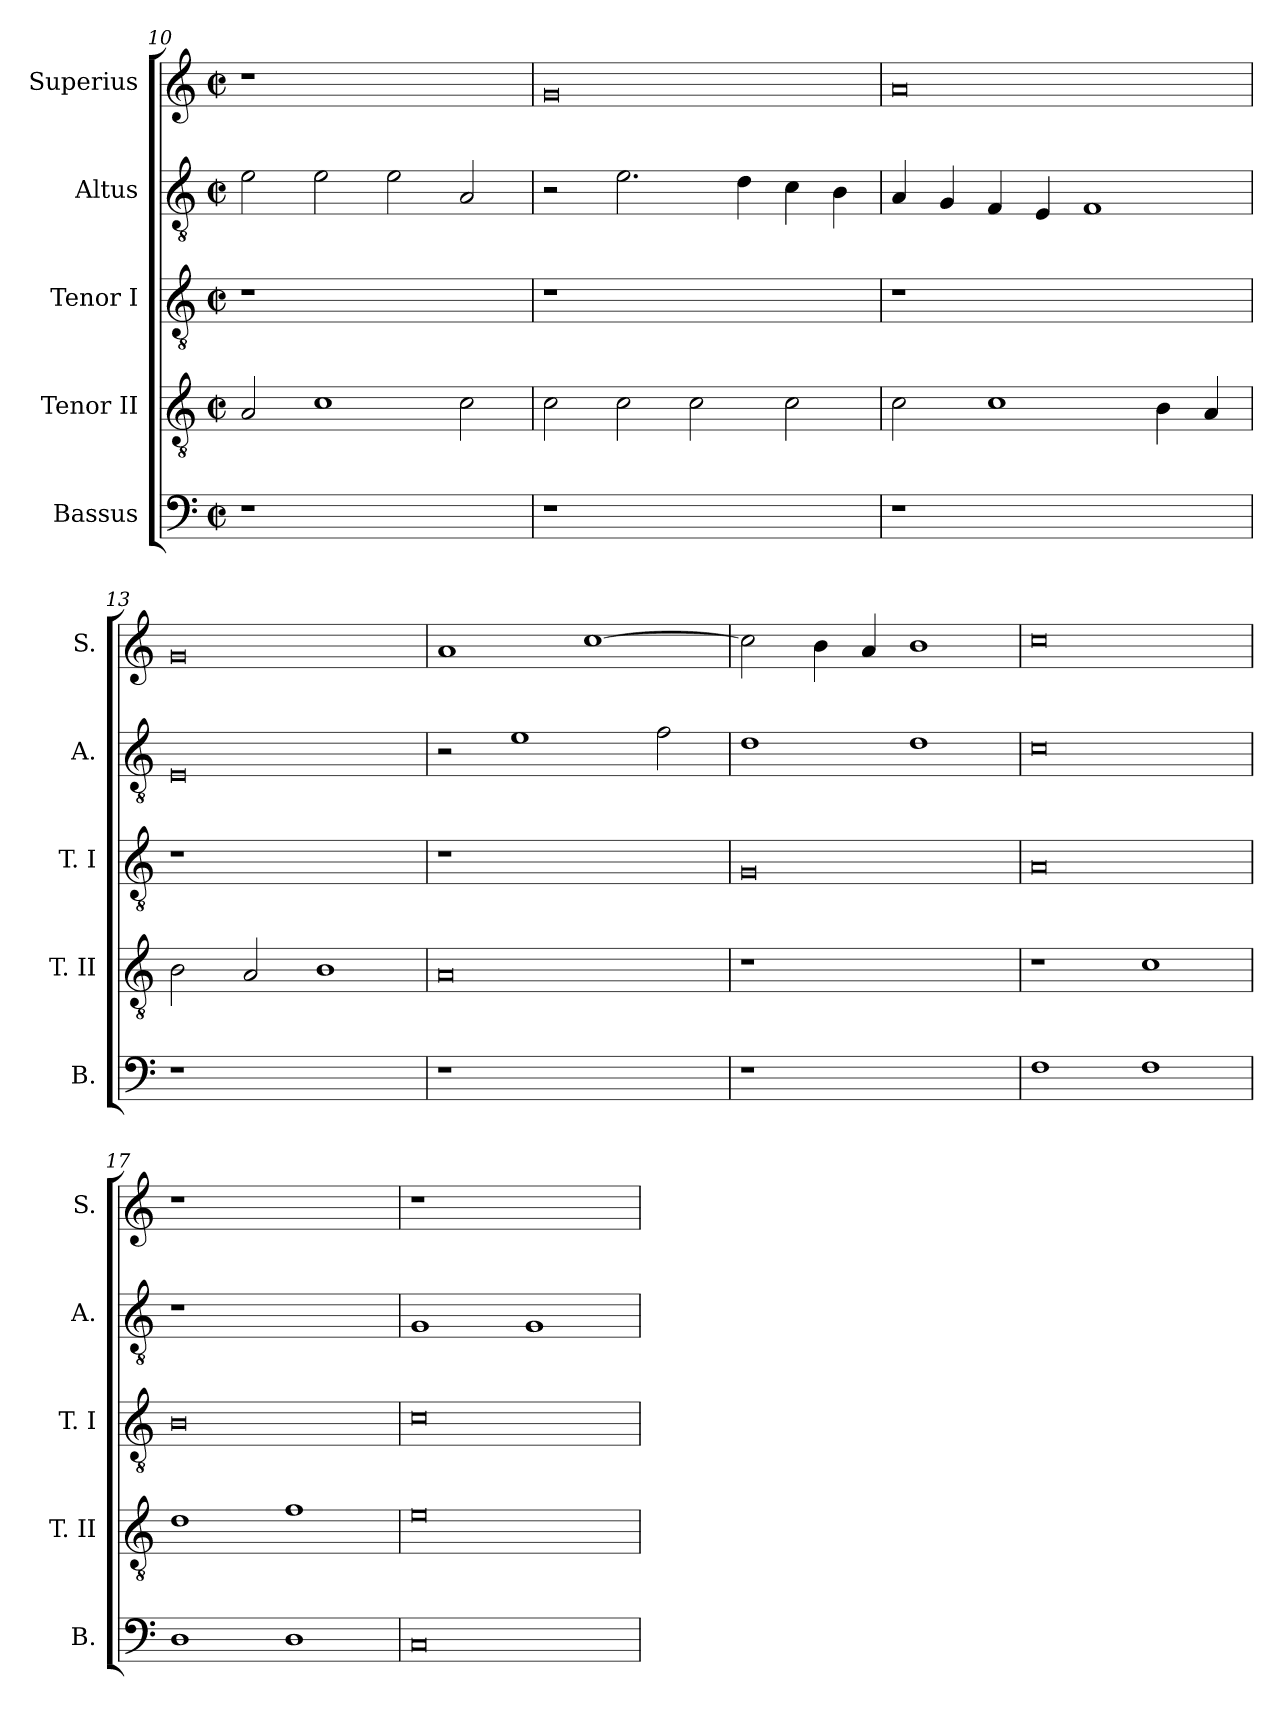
**kern	**kern	**kern	**kern	**kern
*part5	*part4	*part3	*part2	*part1
*staff5	*staff4	*staff3	*staff2	*staff1
*I"Bassus	*I"Tenor II	*I"Tenor I	*I"Altus	*I"Superius
*I'B.	*I'T. II	*I'T. I	*I'A.	*I'S.
*clefF4	*clefGv2	*clefGv2	*clefGv2	*clefG2
*	*ITrd7c12	*ITrd7c12	*ITrd7c12	*
*k[]	*k[]	*k[]	*k[]	*k[]
*C:	*C:	*C:	*C:	*C:
*M2/2	*M2/2	*M2/2	*M2/2	*M2/2
*met(c|)	*met(c|)	*met(c|)	*met(c|)	*met(c|)
=10	=10	=10	=10	=10
!LO:N:vis=1	!	!LO:N:vis=1	!	!LO:N:vis=1
1r	2AAi/	1r	2Ei\	1r
.	1Ci	.	2Ei\	.
1ryy	.	1ryy	2Ei\	1ryy
.	2Ci\	.	2AAi/	.
=11	=11	=11	=11	=11
!LO:N:vis=1	!	!LO:N:vis=1	!	!
1r	2Ci\	1r	2r	0gi
.	2Ci\	.	2.Ei\	.
1ryy	2Ci\	1ryy	.	.
.	.	.	4Di\	.
.	2Ci\	.	4Ci\	.
.	.	.	4BBi\	.
!!LO:PB:g=z
=12	=12	=12	=12	=12
!LO:N:vis=1	!	!LO:N:vis=1	!	!
1r	2Ci\	1r	4AAi/	0ai
.	.	.	4GGi/	.
.	1Ci	.	4FFi/	.
.	.	.	4EEi/	.
1ryy	.	1ryy	1FFi	.
.	4BBi\	.	.	.
.	4AAi/	.	.	.
=13	=13	=13	=13	=13
!LO:N:vis=1	!	!LO:N:vis=1	!	!
1r	2BBi\	1r	0EEi	0gi
.	2AAi/	.	.	.
1ryy	1BBi	1ryy	.	.
=14	=14	=14	=14	=14
!LO:N:vis=1	!	!LO:N:vis=1	!	!
1r	0AAi	1r	2r	1ai
.	.	.	1Ei	.
1ryy	.	1ryy	.	[>1cci
.	.	.	2Fi\	.
=15	=15	=15	=15	=15
!LO:N:vis=1	!LO:N:vis=1	!	!	!
1r	1r	0GGi	1Di	2cci\]
.	.	.	.	4bi\
.	.	.	.	4ai/
1ryy	1ryy	.	1Di	1bi
=16	=16	=16	=16	=16
1Fi	1r	0AAi	0Ci	0cci
1Fi	1Ci	.	.	.
=17	=17	=17	=17	=17
!	!	!	!LO:N:vis=1	!LO:N:vis=1
1Di	1Di	0BBi	1r	1r
1Di	1Fi	.	1ryy	1ryy
!!LO:LB:g=z
=18	=18	=18	=18	=18
!	!	!	!	!LO:N:vis=1
0Ci	0Ei	0Ci	1GGi	1r
.	.	.	1GGi	1ryy
=	=	=	=	=
*-	*-	*-	*-	*-
